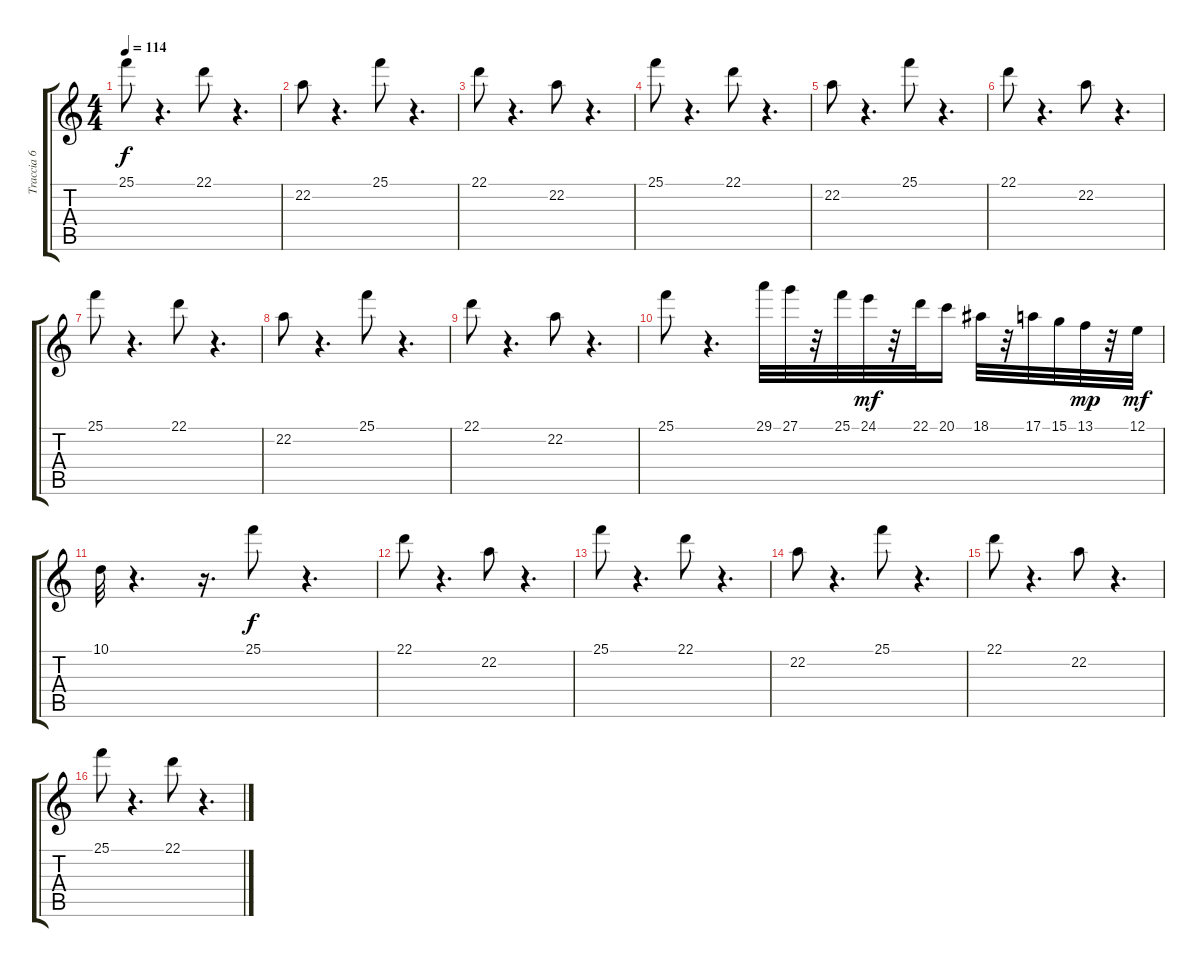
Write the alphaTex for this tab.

\track ("Traccia 6" "Traccia 6") {instrument musicbox}
\staff {score tabs}
\tuning (E4 B3 G3 D3 A2 E2) {hide}
\ts (4 4)
\tempo 114
\clef g2
\ks c
25.1.8{dy f} r.4{d} 22.1.8 r.4{d} |
22.2.8 r.4{d} 25.1.8 r.4{d} |
22.1.8 r.4{d} 22.2.8 r.4{d} |
25.1.8 r.4{d} 22.1.8 r.4{d} |
22.2.8 r.4{d} 25.1.8 r.4{d} |
22.1.8 r.4{d} 22.2.8 r.4{d} |
25.1.8 r.4{d} 22.1.8 r.4{d} |
22.2.8 r.4{d} 25.1.8 r.4{d} |
22.1.8 r.4{d} 22.2.8 r.4{d} |
25.1.8 r.4{d} 29.1.32 27.1.32 r.32 25.1.32 24.1.32{dy mf} r.32 22.1.32 20.1.16 18.1.32 r.32 17.1.32 15.1.32 13.1.32{dy mp} r.32 12.1.32{dy mf} |
10.1.32 r.4{d} r.16{d} 25.1.8{dy f} r.4{d} |
22.1.8 r.4{d} 22.2.8 r.4{d} |
25.1.8 r.4{d} 22.1.8 r.4{d} |
22.2.8 r.4{d} 25.1.8 r.4{d} |
22.1.8 r.4{d} 22.2.8 r.4{d} |
25.1.8 r.4{d} 22.1.8 r.4{d}
